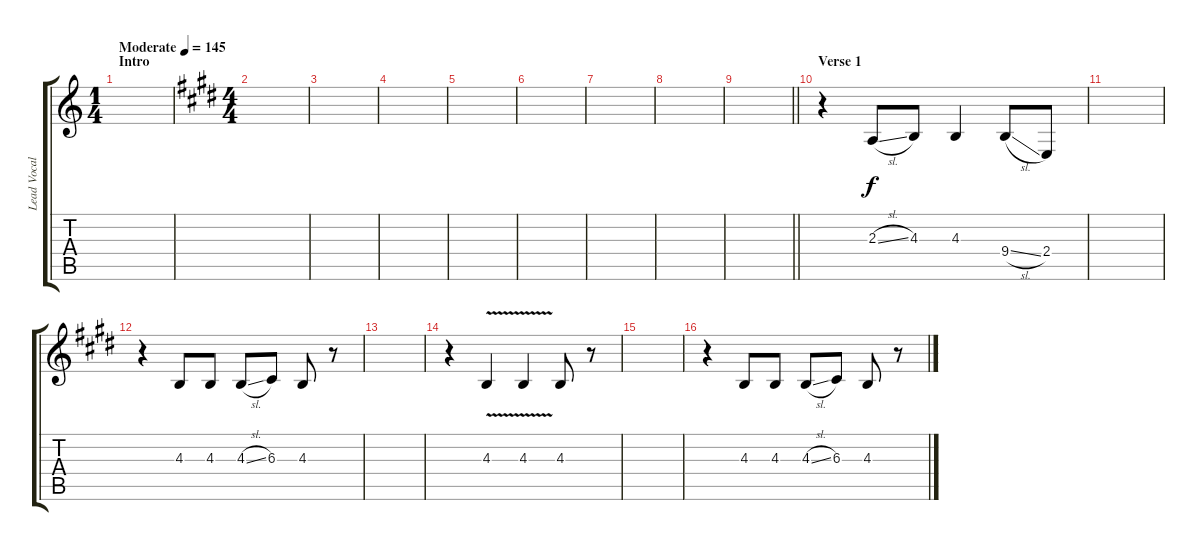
\track ("Lead Vocals" "Lead Vocal") {instrument trombone}
\staff {score tabs}
\tuning (E4 B3 G3 D3 A2 E2) {hide}
\ts (1 4)
\section ("" "Intro")
\tempo (145 "Moderate")
\clef g2
\ks c
|
\ts (4 4)
\ks e
|
|
|
|
|
|
|
\barLineRight lightlight
|
\section ("" "Verse 1")
r.4 2.3{sl}.8 4.3.8 4.3.4 9.4{sl}.8 2.4.8 |
|
r.4 4.3.8 4.3.8 4.3{sl}.8 6.3.8 4.3.8 r.8 |
|
r.4 4.3{v}.4 4.3{v}.4 4.3.8 r.8 |
|
r.4 4.3.8 4.3.8 4.3{sl}.8 6.3.8 4.3.8 r.8
